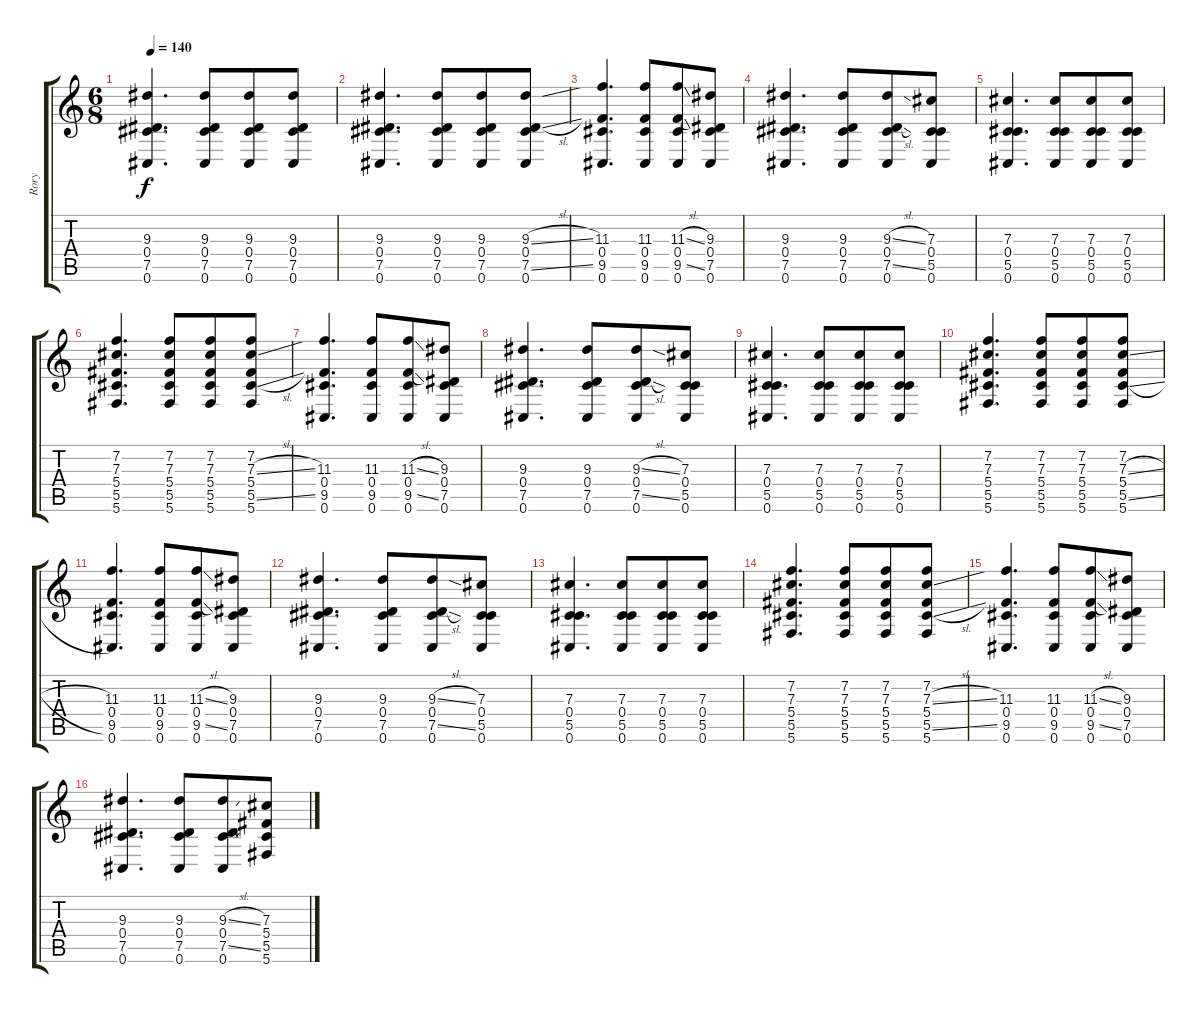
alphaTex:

\track ("Rory" "Rory") {instrument acousticguitarsteel}
\staff {score tabs}
\tuning (Eb4 Bb3 Gb3 Db3 Ab2 Db2) {hide}
\ts (6 8)
\tempo 140
\clef g2
\ks c
(9.3 0.4 7.5 0.6).4{d dy f} (9.3 0.4 7.5 0.6).8 (9.3 0.4 7.5 0.6).8 (9.3 0.4 7.5 0.6).8 |
(9.3 0.4 7.5 0.6).4{d} (9.3 0.4 7.5 0.6).8 (9.3 0.4 7.5 0.6).8 (9.3{sl} 0.4 7.5{sl} 0.6).8 |
(11.3 0.4 9.5 0.6).4{d} (11.3 0.4 9.5 0.6).8 (11.3{sl} 0.4 9.5{sl} 0.6).8 (9.3 0.4 7.5 0.6).8 |
(9.3 0.4 7.5 0.6).4{d} (9.3 0.4 7.5 0.6).8 (9.3{sl} 0.4 7.5{sl} 0.6).8 (7.3 0.4 5.5 0.6).8 |
(7.3 0.4 5.5 0.6).4{d} (7.3 0.4 5.5 0.6).8 (7.3 0.4 5.5 0.6).8 (7.3 0.4 5.5 0.6).8 |
(7.2 7.3 5.4 5.5 5.6).4{d} (7.2 7.3 5.4 5.5 5.6).8 (7.2 7.3 5.4 5.5 5.6).8 (7.2 7.3{sl} 5.4 5.5{sl} 5.6).8 |
(11.3 0.4 9.5 0.6).4{d} (11.3 0.4 9.5 0.6).8 (11.3{sl} 0.4 9.5{sl} 0.6).8 (9.3 0.4 7.5 0.6).8 |
(9.3 0.4 7.5 0.6).4{d} (9.3 0.4 7.5 0.6).8 (9.3{sl} 0.4 7.5{sl} 0.6).8 (7.3 0.4 5.5 0.6).8 |
(7.3 0.4 5.5 0.6).4{d} (7.3 0.4 5.5 0.6).8 (7.3 0.4 5.5 0.6).8 (7.3 0.4 5.5 0.6).8 |
(7.2 7.3 5.4 5.5 5.6).4{d} (7.2 7.3 5.4 5.5 5.6).8 (7.2 7.3 5.4 5.5 5.6).8 (7.2 7.3{sl} 5.4 5.5{sl} 5.6).8 |
(11.3 0.4 9.5 0.6).4{d} (11.3 0.4 9.5 0.6).8 (11.3{sl} 0.4 9.5{sl} 0.6).8 (9.3 0.4 7.5 0.6).8 |
(9.3 0.4 7.5 0.6).4{d} (9.3 0.4 7.5 0.6).8 (9.3{sl} 0.4 7.5{sl} 0.6).8 (7.3 0.4 5.5 0.6).8 |
(7.3 0.4 5.5 0.6).4{d} (7.3 0.4 5.5 0.6).8 (7.3 0.4 5.5 0.6).8 (7.3 0.4 5.5 0.6).8 |
(7.2 7.3 5.4 5.5 5.6).4{d} (7.2 7.3 5.4 5.5 5.6).8 (7.2 7.3 5.4 5.5 5.6).8 (7.2 7.3{sl} 5.4 5.5{sl} 5.6).8 |
(11.3 0.4 9.5 0.6).4{d} (11.3 0.4 9.5 0.6).8 (11.3{sl} 0.4 9.5{sl} 0.6).8 (9.3 0.4 7.5 0.6).8 |
(9.3 0.4 7.5 0.6).4{d} (9.3 0.4 7.5 0.6).8 (9.3{sl} 0.4 7.5{sl} 0.6).8 (7.3 5.4 5.5 5.6).8
